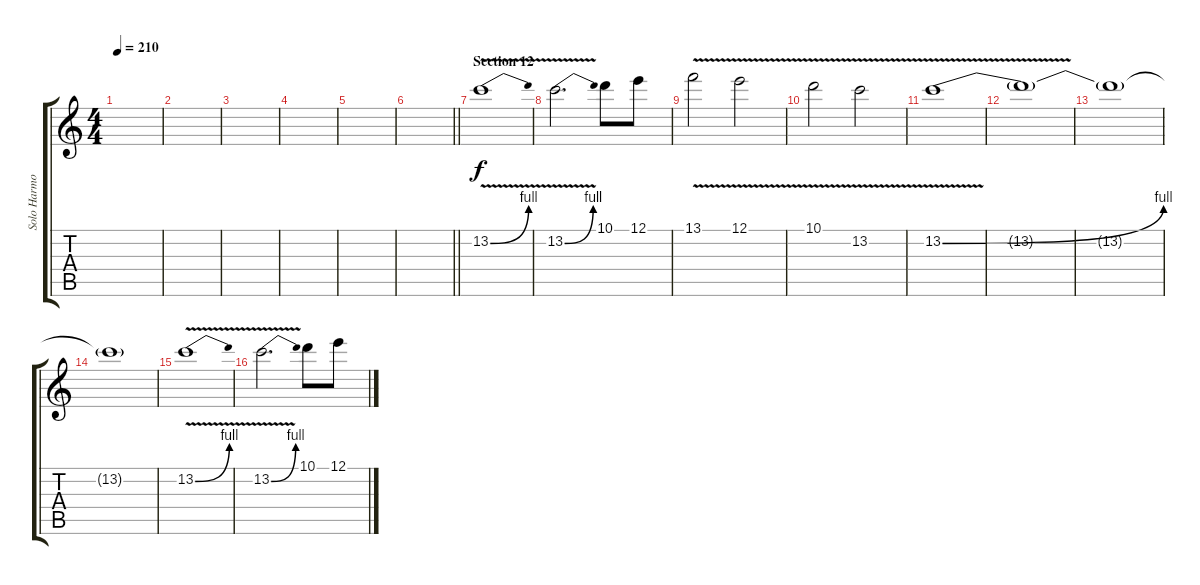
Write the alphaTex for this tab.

\track ("Solo Harmonic" "Solo Harmo") {instrument overdrivenguitar}
\staff {score tabs}
\tuning (E4 B3 G3 D3 A2 E2) {hide}
\ts (4 4)
\tempo 210
\clef g2
\ks c
|
|
|
|
|
\barLineRight lightlight
|
\section ("" "Section 12")
13.2{be (bend 0 0 60 4) v}.1 |
13.2{be (bend 0 0 60 4) v}.2{d} 10.1.8 12.1.8 |
13.1{v}.2 12.1{v}.2 |
10.1{v}.2 13.2{v}.2 |
13.2{be (bend 0 0 60 4) v}.1 |
13.2{t}.1 |
13.2{t}.1 |
13.2{t}.1 |
13.2{be (bend 0 0 60 4) v}.1 |
13.2{be (bend 0 0 60 4) v}.2{d} 10.1.8 12.1.8
